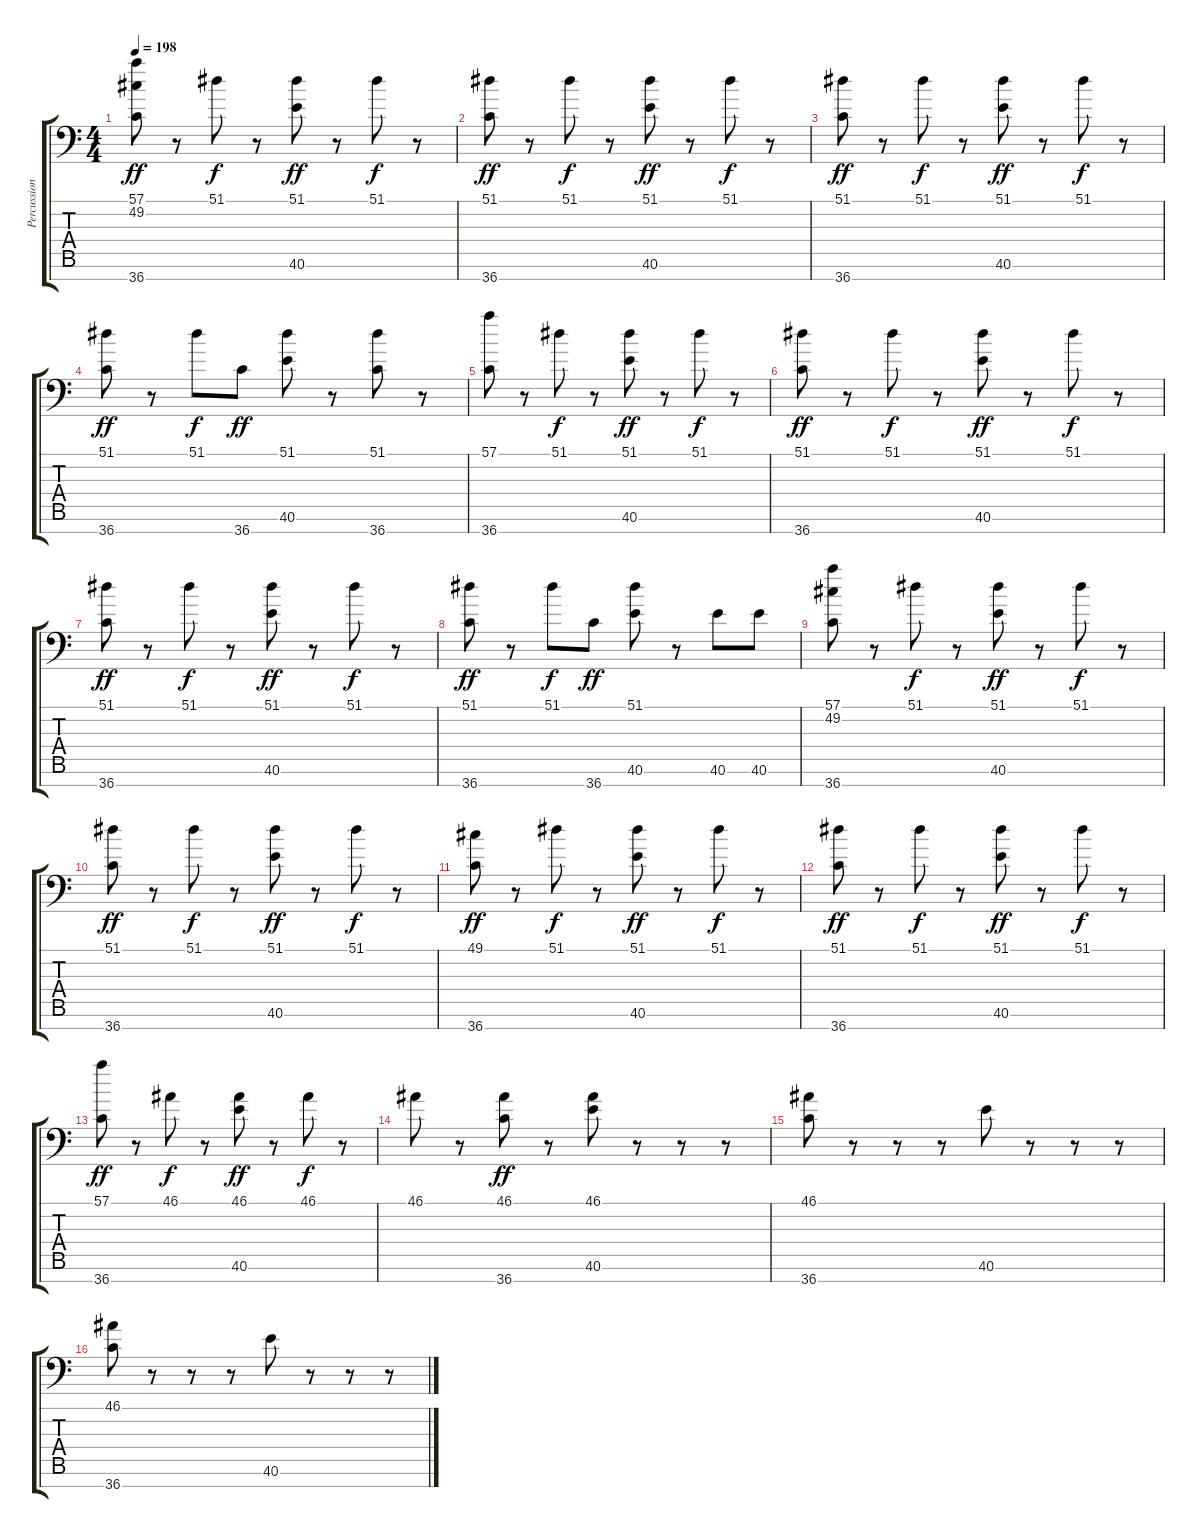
\track ("Percussion" "Percussion") {instrument acousticgrandpiano}
\staff {score tabs}
\tuning (C-1 C-1 C-1 C-1 C-1 C-1 C-1) {hide}
\ts (4 4)
\tempo 198
\clef f4
\ks c
(57.1 49.2 36.7).8{dy ff} r.8 51.1.8{dy f} r.8 (51.1 40.6).8{dy ff} r.8 51.1.8{dy f} r.8 |
(51.1 36.7).8{dy ff} r.8 51.1.8{dy f} r.8 (51.1 40.6).8{dy ff} r.8 51.1.8{dy f} r.8 |
(51.1 36.7).8{dy ff} r.8 51.1.8{dy f} r.8 (51.1 40.6).8{dy ff} r.8 51.1.8{dy f} r.8 |
(51.1 36.7).8{dy ff} r.8 51.1.8{dy f} 36.7.8{dy ff} (51.1 40.6).8 r.8 (51.1 36.7).8 r.8 |
(57.1 36.7).8 r.8 51.1.8{dy f} r.8 (51.1 40.6).8{dy ff} r.8 51.1.8{dy f} r.8 |
(51.1 36.7).8{dy ff} r.8 51.1.8{dy f} r.8 (51.1 40.6).8{dy ff} r.8 51.1.8{dy f} r.8 |
(51.1 36.7).8{dy ff} r.8 51.1.8{dy f} r.8 (51.1 40.6).8{dy ff} r.8 51.1.8{dy f} r.8 |
(51.1 36.7).8{dy ff} r.8 51.1.8{dy f} 36.7.8{dy ff} (51.1 40.6).8 r.8 40.6.8 40.6.8 |
(57.1 49.2 36.7).8 r.8 51.1.8{dy f} r.8 (51.1 40.6).8{dy ff} r.8 51.1.8{dy f} r.8 |
(51.1 36.7).8{dy ff} r.8 51.1.8{dy f} r.8 (51.1 40.6).8{dy ff} r.8 51.1.8{dy f} r.8 |
(49.1 36.7).8{dy ff} r.8 51.1.8{dy f} r.8 (51.1 40.6).8{dy ff} r.8 51.1.8{dy f} r.8 |
(51.1 36.7).8{dy ff} r.8 51.1.8{dy f} r.8 (51.1 40.6).8{dy ff} r.8 51.1.8{dy f} r.8 |
(57.1 36.7).8{dy ff} r.8 46.1.8{dy f} r.8 (46.1 40.6).8{dy ff} r.8 46.1.8{dy f} r.8 |
46.1.8 r.8 (46.1 36.7).8{dy ff} r.8 (46.1 40.6).8 r.8 r.8 r.8 |
(46.1 36.7).8 r.8 r.8 r.8 40.6.8 r.8 r.8 r.8 |
(46.1 36.7).8 r.8 r.8 r.8 40.6.8 r.8 r.8 r.8
